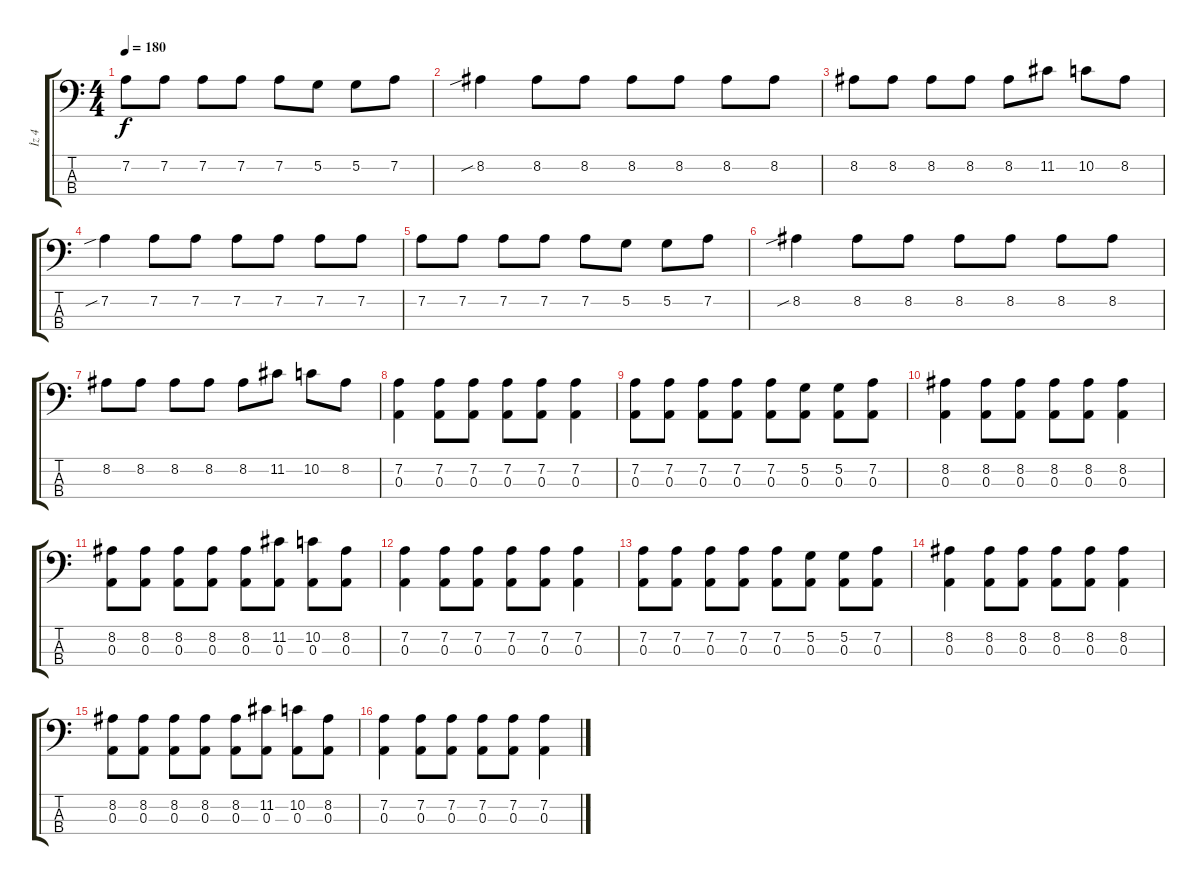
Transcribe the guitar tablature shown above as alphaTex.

\track ("İz 4" "İz 4") {instrument electricbasspick}
\staff {score tabs}
\tuning (G2 D2 A1 E1) {hide}
\ts (4 4)
\tempo 180
\clef f4
\ks c
7.2.8{dy f} 7.2.8 7.2.8 7.2.8 7.2.8 5.2.8 5.2.8 7.2.8 |
8.2{sib}.4 8.2.8 8.2.8 8.2.8 8.2.8 8.2.8 8.2.8 |
8.2.8 8.2.8 8.2.8 8.2.8 8.2.8 11.2.8 10.2.8 8.2.8 |
7.2{sib}.4 7.2.8 7.2.8 7.2.8 7.2.8 7.2.8 7.2.8 |
7.2.8 7.2.8 7.2.8 7.2.8 7.2.8 5.2.8 5.2.8 7.2.8 |
8.2{sib}.4 8.2.8 8.2.8 8.2.8 8.2.8 8.2.8 8.2.8 |
8.2.8 8.2.8 8.2.8 8.2.8 8.2.8 11.2.8 10.2.8 8.2.8 |
(7.2 0.3).4 (7.2 0.3).8 (7.2 0.3).8 (7.2 0.3).8 (7.2 0.3).8 (7.2 0.3).4 |
(7.2 0.3).8 (7.2 0.3).8 (7.2 0.3).8 (7.2 0.3).8 (7.2 0.3).8 (5.2 0.3).8 (5.2 0.3).8 (7.2 0.3).8 |
(8.2 0.3).4 (8.2 0.3).8 (8.2 0.3).8 (8.2 0.3).8 (8.2 0.3).8 (8.2 0.3).4 |
(8.2 0.3).8 (8.2 0.3).8 (8.2 0.3).8 (8.2 0.3).8 (8.2 0.3).8 (11.2 0.3).8 (10.2 0.3).8 (8.2 0.3).8 |
(7.2 0.3).4 (7.2 0.3).8 (7.2 0.3).8 (7.2 0.3).8 (7.2 0.3).8 (7.2 0.3).4 |
(7.2 0.3).8 (7.2 0.3).8 (7.2 0.3).8 (7.2 0.3).8 (7.2 0.3).8 (5.2 0.3).8 (5.2 0.3).8 (7.2 0.3).8 |
(8.2 0.3).4 (8.2 0.3).8 (8.2 0.3).8 (8.2 0.3).8 (8.2 0.3).8 (8.2 0.3).4 |
(8.2 0.3).8 (8.2 0.3).8 (8.2 0.3).8 (8.2 0.3).8 (8.2 0.3).8 (11.2 0.3).8 (10.2 0.3).8 (8.2 0.3).8 |
(7.2 0.3).4 (7.2 0.3).8 (7.2 0.3).8 (7.2 0.3).8 (7.2 0.3).8 (7.2 0.3).4
